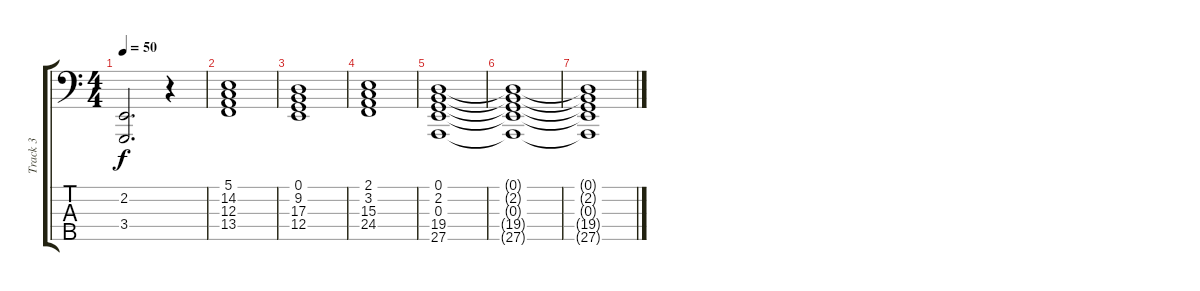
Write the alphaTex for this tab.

\track ("Track 3" "Track 3") {instrument acousticgrandpiano}
\staff {score tabs}
\tuning (G2 D2 A1 E1 B0) {hide}
\ts (4 4)
\tempo 50
\clef f4
\ks c
(2.2{t} 3.4{t}).2{d dy f} r.4 |
(5.1 14.2 12.3 13.4).1{volume 8 instrument stringensemble2} |
(0.1 9.2 17.3 12.4).1 |
(2.1 3.2 15.3 24.4).1 |
(0.1 2.2 0.3 19.4 27.5).1 |
(0.1{t} 2.2{t} 0.3{t} 19.4{t} 27.5{t}).1 |
(0.1{t} 2.2{t} 0.3{t} 19.4{t} 27.5{t}).1
